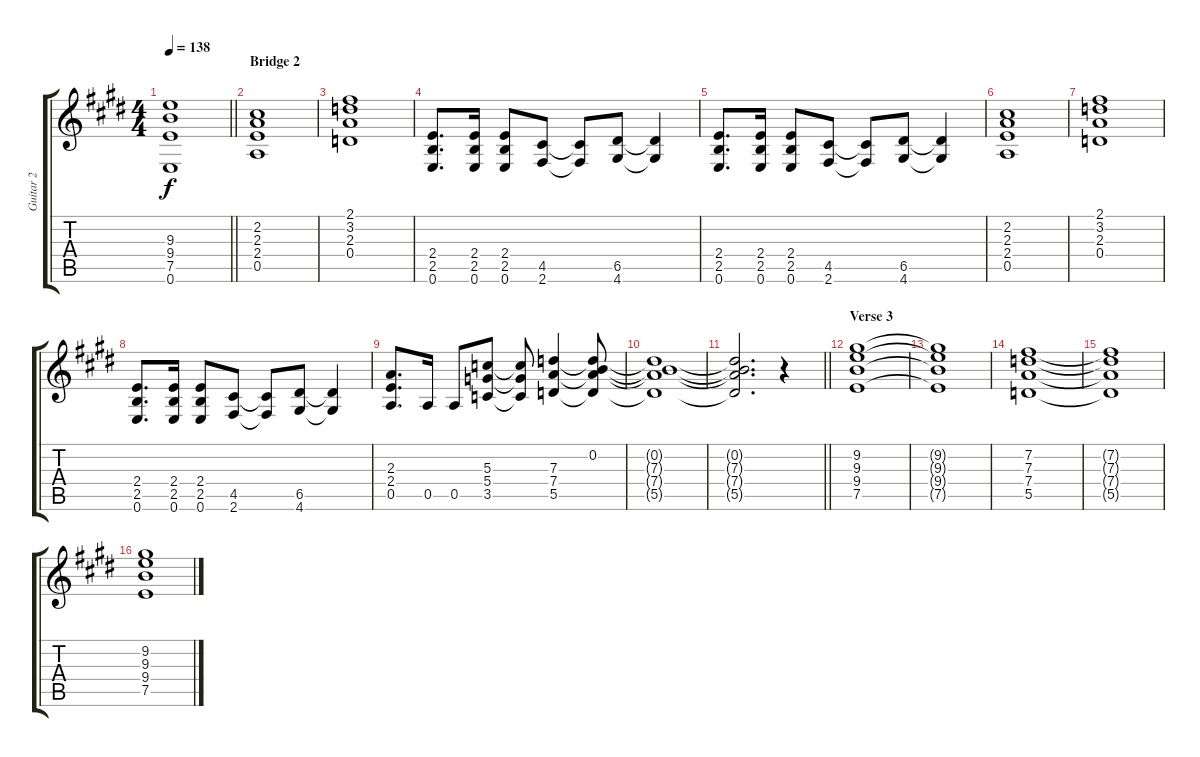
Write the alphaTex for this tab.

\track ("Guitar 2" "Guitar 2") {instrument overdrivenguitar}
\staff {score tabs}
\tuning (E4 B3 G3 D3 A2 E2) {hide}
\ts (4 4)
\tempo 138
\clef g2
\barLineRight lightlight
\ks c#minor
(9.3{t} 9.4{t} 7.5{t} 0.6{t}).1{dy f} |
\section ("" "Bridge 2")
\ks e
(2.2 2.3 2.4 0.5).1 |
\ks c#minor
(2.1 3.2 2.3 0.4).1 |
(2.4 2.5 0.6).8{d} (2.4 2.5 0.6).16 (2.4 2.5 0.6).8 (4.5 2.6).8 (4.5{t} 2.6{t}).8 (6.5 4.6).8 (6.5{t} 4.6{t}).4 |
(2.4 2.5 0.6).8{d} (2.4 2.5 0.6).16 (2.4 2.5 0.6).8 (4.5 2.6).8 (4.5{t} 2.6{t}).8 (6.5 4.6).8 (6.5{t} 4.6{t}).4 |
\ks e
(2.2 2.3 2.4 0.5).1 |
\ks c#minor
(2.1 3.2 2.3 0.4).1 |
(2.4 2.5 0.6).8{d} (2.4 2.5 0.6).16 (2.4 2.5 0.6).8 (4.5 2.6).8 (4.5{t} 2.6{t}).8 (6.5 4.6).8 (6.5{t} 4.6{t}).4 |
(2.3 2.4 0.5).8{d} 0.5.16 0.5.8 (5.3 5.4 3.5).8 (5.3{t} 5.4{t} 3.5{t}).8 (7.3 7.4 5.5).4 (0.2 7.3{t} 7.4{t} 5.5{t}).8 |
(0.2{t} 7.3{t} 7.4{t} 5.5{t}).1 |
\barLineRight lightlight
(0.2{t} 7.3{t} 7.4{t} 5.5{t}).2{d} r.4 |
\section ("" "Verse 3")
(9.2 9.3 9.4 7.5).1 |
(9.2{t} 9.3{t} 9.4{t} 7.5{t}).1 |
(7.2 7.3 7.4 5.5).1 |
(7.2{t} 7.3{t} 7.4{t} 5.5{t}).1 |
(9.2 9.3 9.4 7.5).1
